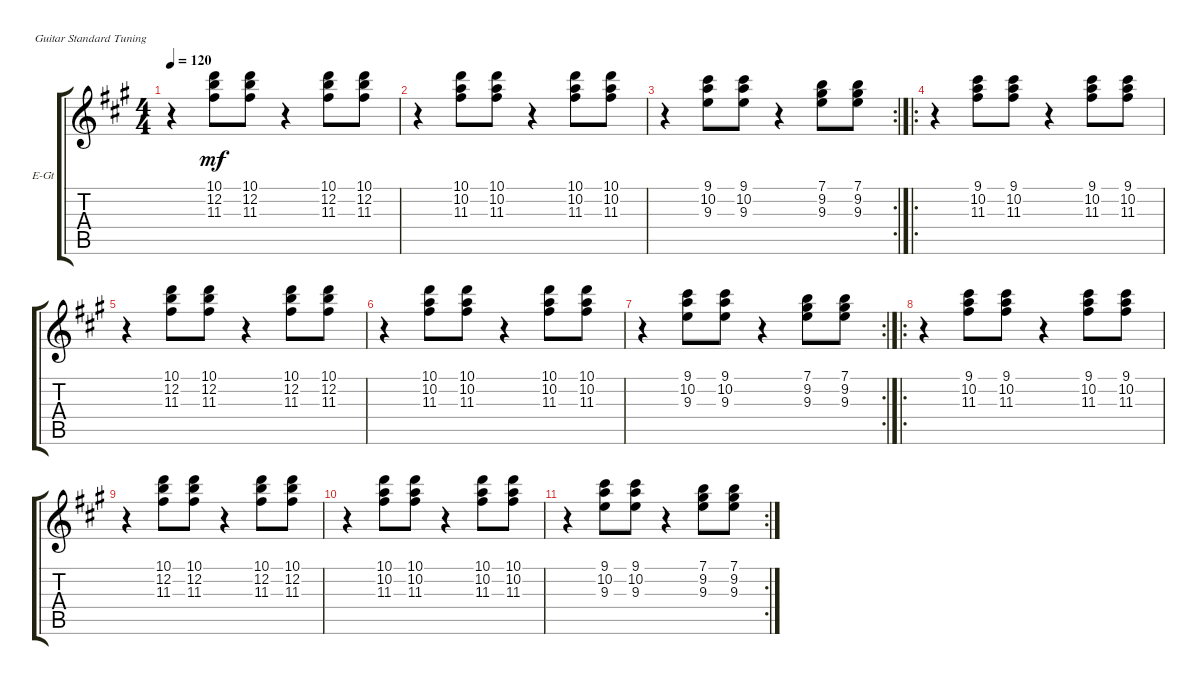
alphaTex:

\defaultSystemsLayout 4
\bracketExtendMode groupsimilarinstruments
\firstSystemTrackNameOrientation horizontal
\otherSystemsTrackNameOrientation horizontal
\track ("Electric Guitar" "E-Gt") {instrument electricguitarclean}
\staff {score tabs}
\tuning (E4 B3 G3 D3 A2 E2)
\ts (4 4)
\tempo 120
\clef g2
\ks f#minor
r.4{dy mf} (10.1 12.2 11.3).8 (10.1 12.2 11.3).8 r.4 (10.1 12.2 11.3).8 (10.1 12.2 11.3).8 |
r.4 (10.1 10.2 11.3).8 (10.1 10.2 11.3).8 r.4 (10.1 10.2 11.3).8 (10.1 10.2 11.3).8 |
\rc 2
r.4 (9.1 10.2 9.3).8 (9.1 10.2 9.3).8 r.4 (7.1 9.2 9.3).8 (7.1 9.2 9.3).8 |
\ro
r.4 (9.1 10.2 11.3).8 (9.1 10.2 11.3).8 r.4 (9.1 10.2 11.3).8 (9.1 10.2 11.3).8 |
r.4 (10.1 12.2 11.3).8 (10.1 12.2 11.3).8 r.4 (10.1 12.2 11.3).8 (10.1 12.2 11.3).8 |
r.4 (10.1 10.2 11.3).8 (10.1 10.2 11.3).8 r.4 (10.1 10.2 11.3).8 (10.1 10.2 11.3).8 |
\rc 2
r.4 (9.1 10.2 9.3).8 (9.1 10.2 9.3).8 r.4 (7.1 9.2 9.3).8 (7.1 9.2 9.3).8 |
\ro
r.4 (9.1 10.2 11.3).8 (9.1 10.2 11.3).8 r.4 (9.1 10.2 11.3).8 (9.1 10.2 11.3).8 |
r.4 (10.1 12.2 11.3).8 (10.1 12.2 11.3).8 r.4 (10.1 12.2 11.3).8 (10.1 12.2 11.3).8 |
r.4 (10.1 10.2 11.3).8 (10.1 10.2 11.3).8 r.4 (10.1 10.2 11.3).8 (10.1 10.2 11.3).8 |
\rc 2
r.4 (9.1 10.2 9.3).8 (9.1 10.2 9.3).8 r.4 (7.1 9.2 9.3).8 (7.1 9.2 9.3).8
